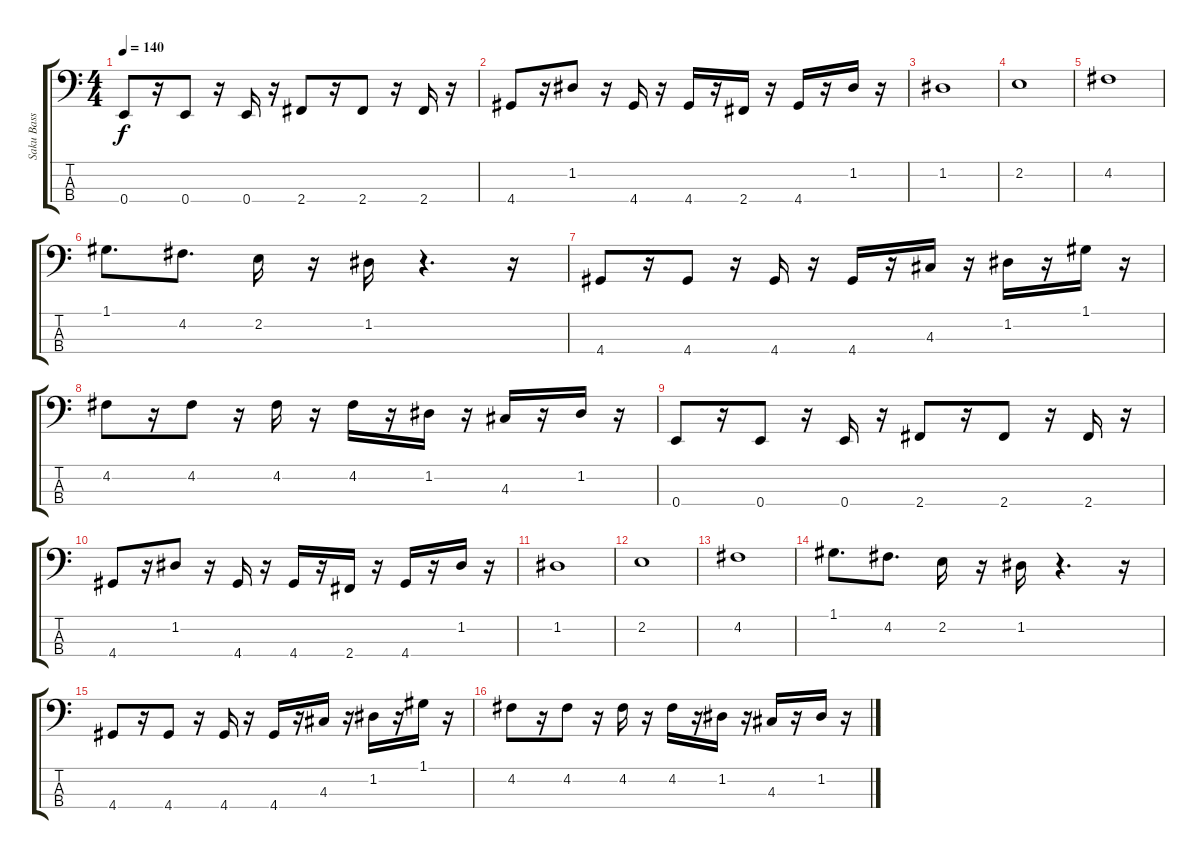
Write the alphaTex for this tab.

\track ("Saku Bass" "Saku Bass") {instrument fretlessbass}
\staff {score tabs}
\tuning (G2 D2 A1 E1) {hide}
\ts (4 4)
\tempo 140
\clef f4
\ks c
0.4.8{dy f} r.16 0.4.8 r.16 0.4.16 r.16 2.4.8 r.16 2.4.8 r.16 2.4.16 r.16 |
4.4.8 r.16 1.2.8 r.16 4.4.16 r.16 4.4.16 r.16 2.4.16 r.16 4.4.16 r.16 1.2.16 r.16 |
1.2.1 |
2.2.1 |
4.2.1 |
1.1.8{d} 4.2.8{d} 2.2.16 r.16 1.2.16 r.4{d} r.16 |
4.4.8 r.16 4.4.8 r.16 4.4.16 r.16 4.4.16 r.16 4.3.16 r.16 1.2.16 r.16 1.1.16 r.16 |
4.2.8 r.16 4.2.8 r.16 4.2.16 r.16 4.2.16 r.16 1.2.16 r.16 4.3.16 r.16 1.2.16 r.16 |
0.4.8 r.16 0.4.8 r.16 0.4.16 r.16 2.4.8 r.16 2.4.8 r.16 2.4.16 r.16 |
4.4.8 r.16 1.2.8 r.16 4.4.16 r.16 4.4.16 r.16 2.4.16 r.16 4.4.16 r.16 1.2.16 r.16 |
1.2.1 |
2.2.1 |
4.2.1 |
1.1.8{d} 4.2.8{d} 2.2.16 r.16 1.2.16 r.4{d} r.16 |
4.4.8 r.16 4.4.8 r.16 4.4.16 r.16 4.4.16 r.16 4.3.16 r.16 1.2.16 r.16 1.1.16 r.16 |
4.2.8 r.16 4.2.8 r.16 4.2.16 r.16 4.2.16 r.16 1.2.16 r.16 4.3.16 r.16 1.2.16 r.16
